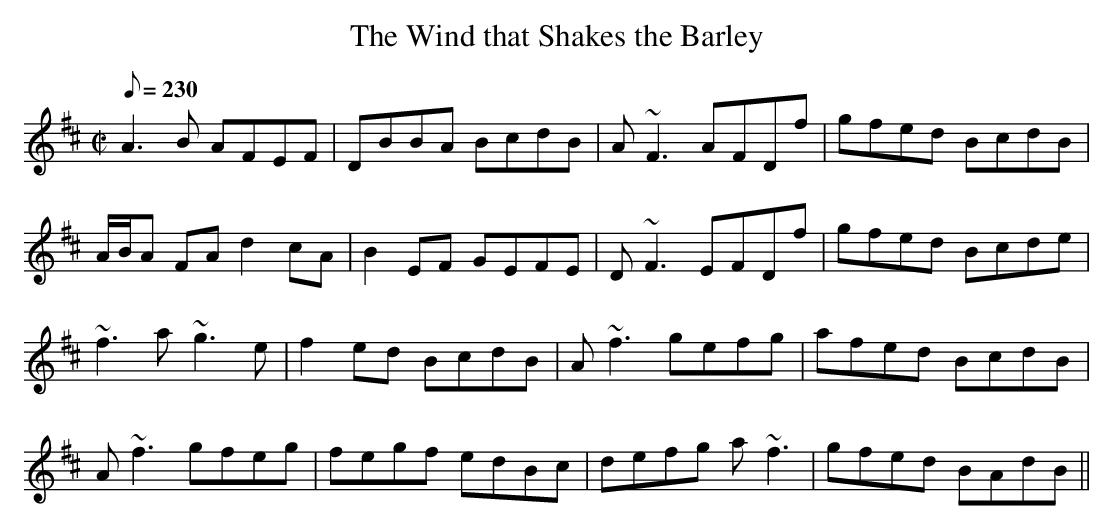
X:1
T:Wind that Shakes the Barley, The
M:C|
L:1/8
Q:230
K:D
A3B AFEF|DBBA BcdB|A~F3 AFDf|gfed BcdB|
!A/2B/2A FA d2cA|B2EF GEFE|D~F3 EFDf|gfed Bcde|
!~f3a ~g3e|f2ed BcdB|A~f3 gefg|afed BcdB|
!A~f3 gfeg|fegf edBc|defg a~f3|gfed BAdB||
